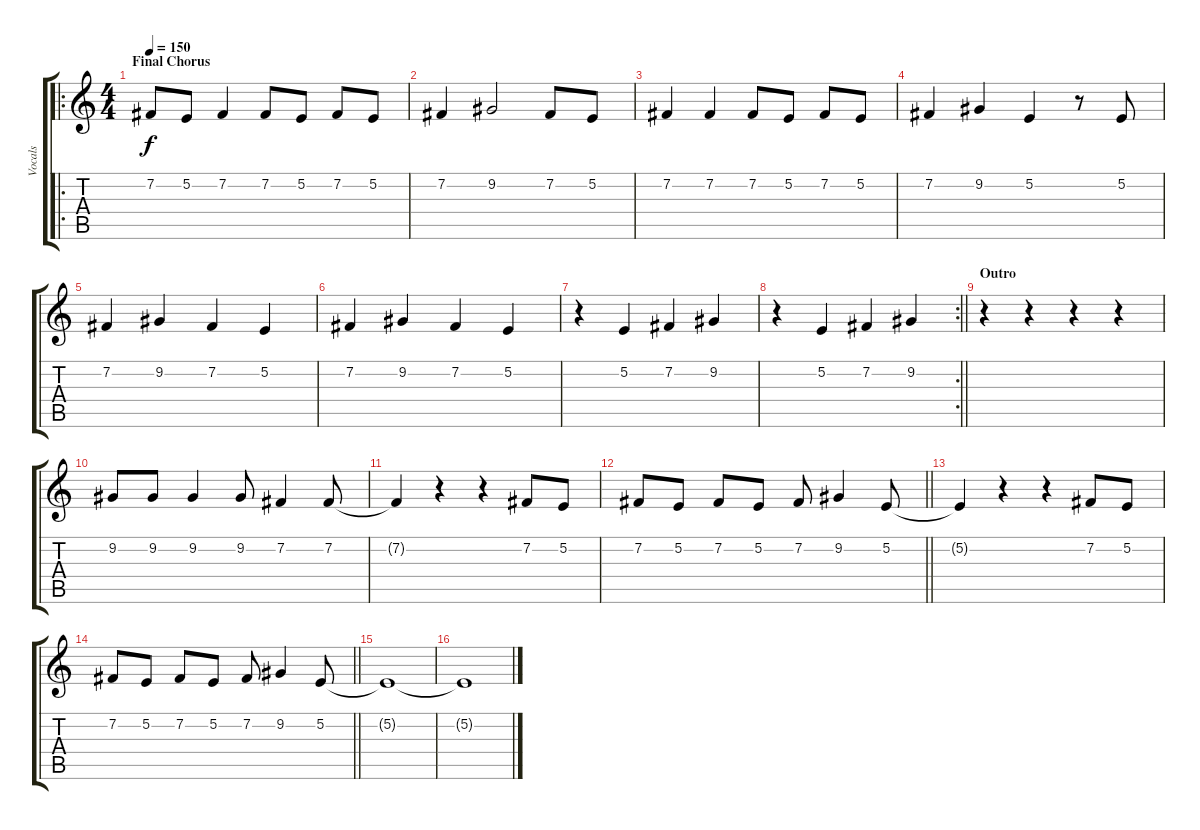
\track ("Vocals" "Vocals") {instrument harmonica}
\staff {score tabs}
\tuning (E4 B3 G3 D3 A2 E2) {hide}
\ro
\ts (4 4)
\section ("" "Final Chorus")
\tempo 150
\clef g2
\ks c
7.2.8{dy f} 5.2.8 7.2.4 7.2.8 5.2.8 7.2.8 5.2.8 |
7.2.4 9.2.2 7.2.8 5.2.8 |
7.2.4 7.2.4 7.2.8 5.2.8 7.2.8 5.2.8 |
7.2.4 9.2.4 5.2.4 r.8 5.2.8 |
7.2.4 9.2.4 7.2.4 5.2.4 |
7.2.4 9.2.4 7.2.4 5.2.4 |
r.4 5.2.4 7.2.4 9.2.4 |
\rc 2
\barLineRight lightlight
r.4 5.2.4 7.2.4 9.2.4 |
\section ("" "Outro")
r.4 r.4 r.4 r.4 |
9.2.8 9.2.8 9.2.4 9.2.8 7.2.4 7.2.8 |
7.2{t}.4 r.4 r.4 7.2.8 5.2.8 |
\barLineRight lightlight
7.2.8 5.2.8 7.2.8 5.2.8 7.2.8 9.2.4 5.2.8 |
5.2{t}.4 r.4 r.4 7.2.8 5.2.8 |
\barLineRight lightlight
7.2.8 5.2.8 7.2.8 5.2.8 7.2.8 9.2.4 5.2.8 |
5.2{t}.1 |
5.2{t}.1
